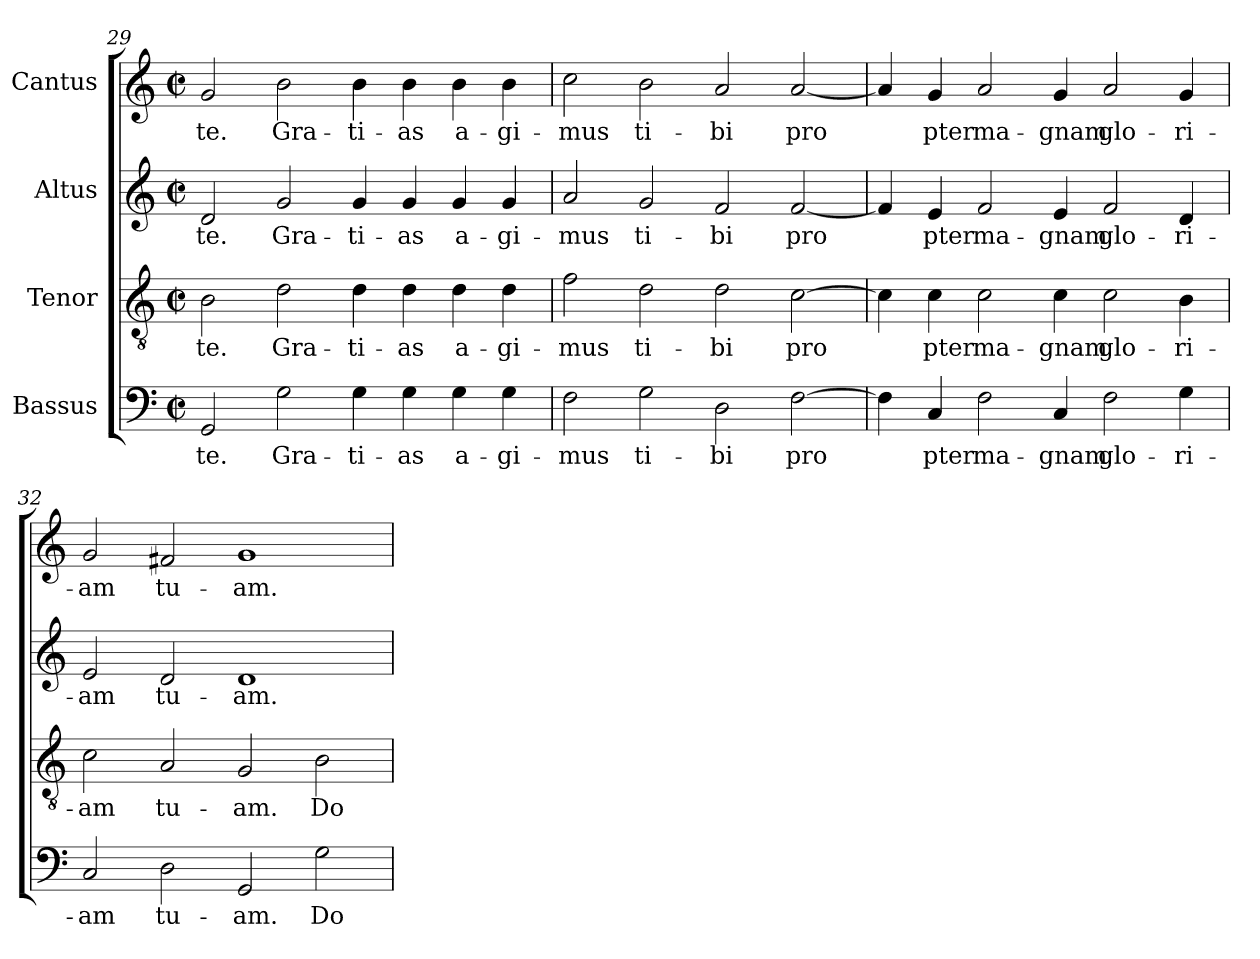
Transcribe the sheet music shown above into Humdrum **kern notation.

**kern	**text	**kern	**text	**kern	**text	**kern	**text
*part4	*part4	*part3	*part3	*part2	*part2	*part1	*part1
*staff4	*staff4	*staff3	*staff3	*staff2	*staff2	*staff1	*staff1
*I"Bassus	*	*I"Tenor	*	*I"Altus	*	*I"Cantus	*
*clefF4	*	*clefGv2	*	*clefG2	*	*clefG2	*
*k[]	*	*k[]	*	*k[]	*	*k[]	*
*C:	*	*C:	*	*C:	*	*C:	*
*M2/2	*	*M2/2	*	*M2/2	*	*M2/2	*
*met(c|)	*	*met(c|)	*	*met(c|)	*	*met(c|)	*
=29	=29	=29	=29	=29	=29	=29	=29
!	!LO:LY:b:cj	!	!LO:LY:b	!	!LO:LY:b:cj	!	!LO:LY:b:cj
2GG/	te.	2B\	te.	2d/	te.	2g/	te.
!	!LO:LY:b:cj	!	!LO:LY:b	!	!LO:LY:b:cj	!	!LO:LY:b:cj
2G\	Gra-	2d\	Gra-	2g/	Gra-	2b\	Gra-
!	!LO:LY:b:cj	!	!LO:LY:b	!	!LO:LY:b:cj	!	!LO:LY:b:cj
4G\	-ti-	4d\	-ti-	4g/	-ti-	4b\	-ti-
!	!LO:LY:b:cj	!	!LO:LY:b	!	!LO:LY:b:cj	!	!LO:LY:b:cj
4G\	-as	4d\	-as	4g/	-as	4b\	-as
!	!LO:LY:b:cj	!	!LO:LY:b	!	!LO:LY:b:cj	!	!LO:LY:b:cj
4G\	a-	4d\	a-	4g/	a-	4b\	a-
!	!LO:LY:b:cj	!	!LO:LY:b	!	!LO:LY:b:cj	!	!LO:LY:b:cj
4G\	-gi-	4d\	-gi-	4g/	-gi-	4b\	-gi-
=30	=30	=30	=30	=30	=30	=30	=30
!	!LO:LY:b:cj	!	!LO:LY:b	!	!LO:LY:b:cj	!	!LO:LY:b:cj
2F\	-mus	2f\	-mus	2a/	-mus	2cc\	-mus
!	!LO:LY:b:cj	!	!LO:LY:b	!	!LO:LY:b:cj	!	!LO:LY:b:cj
2G\	ti-	2d\	ti-	2g/	ti-	2b\	ti-
!	!LO:LY:b:cj	!	!LO:LY:b	!	!LO:LY:b:cj	!	!LO:LY:b:cj
2D\	-bi	2d\	-bi	2f/	-bi	2a/	-bi
!	!LO:LY:b:cj	!	!LO:LY:b	!	!LO:LY:b:cj	!	!LO:LY:b:cj
[>2F\	pro-	[>2c\	pro-	[>2f/	pro-	[>2a/	pro-
!!LO:PB:g=z
=31	=31	=31	=31	=31	=31	=31	=31
!	!LO:LY:b:cj	!	!LO:LY:b	!	!LO:LY:b:cj	!	!LO:LY:b:cj
4F\]	--	4c\]	--	4f/]	--	4a/]	--
!	!LO:LY:b:cj	!	!LO:LY:b	!	!LO:LY:b:cj	!	!LO:LY:b:cj
4C/	-pter	4c\	-pter	4e/	-pter	4g/	-pter
!	!LO:LY:b:cj	!	!LO:LY:b	!	!LO:LY:b:cj	!	!LO:LY:b:cj
2F\	ma-	2c\	ma-	2f/	ma-	2a/	ma-
!	!LO:LY:b:cj	!	!LO:LY:b	!	!LO:LY:b:cj	!	!LO:LY:b:cj
4C/	-gnam	4c\	-gnam	4e/	-gnam	4g/	-gnam
!	!LO:LY:b:cj	!	!LO:LY:b	!	!LO:LY:b:cj	!	!LO:LY:b:cj
2F\	glo-	2c\	glo-	2f/	glo-	2a/	glo-
!	!LO:LY:b:cj	!	!LO:LY:b	!	!LO:LY:b:cj	!	!LO:LY:b:cj
4G\	-ri-	4B\	-ri-	4d/	-ri-	4g/	-ri-
=32	=32	=32	=32	=32	=32	=32	=32
!	!LO:LY:b:cj	!	!LO:LY:b	!	!LO:LY:b:cj	!	!LO:LY:b:cj
2C/	-am	2c\	-am	2e/	-am	2g/	-am
!	!LO:LY:b:cj	!	!LO:LY:b	!	!LO:LY:b:cj	!	!LO:LY:b:cj
2D\	tu-	2A/	tu-	2d/	tu-	2f#X/	tu-
!	!LO:LY:b:cj	!	!LO:LY:b	!	!LO:LY:b:cj	!	!LO:LY:b:cj
2GG/	-am.	2G/	-am.	1d	-am.	1g	-am.
!	!LO:LY:b:cj	!	!LO:LY:b	!	!	!	!
2G\	Do-	2B\	Do-	.	.	.	.
=	=	=	=	=	=	=	=
*-	*-	*-	*-	*-	*-	*-	*-
